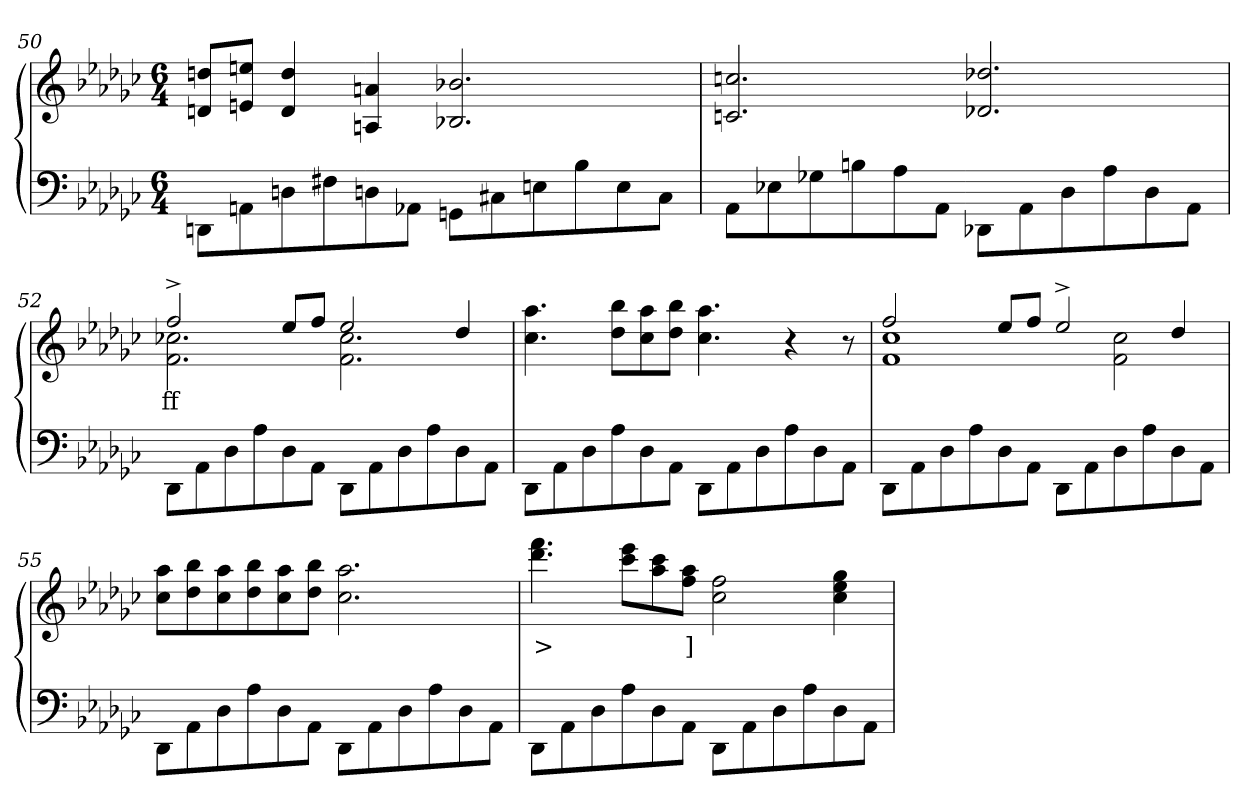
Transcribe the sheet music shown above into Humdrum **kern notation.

**kern	**kern	**text
*part2	*part1	*part1
*staff2	*staff1	*staff1
*clefF4	*clefG2	*
*k[b-e-a-d-g-c-]	*k[b-e-a-d-g-c-]	*
*M6/4	*M6/4	*
=50	=50	=50
8DDn\L	8ddn 8dnL	.
8AAn	8een 8enJ	.
8Dn	4dd 4d	.
8F#X	.	.
8Dn	4an 4An	.
8AA-XJ	.	.
8GGn\L	2.b-X 2.B-X	.
8C#X	.	.
8En	.	.
8B-	.	.
8E	.	.
8C#J	.	.
=51	=51	=51
8AA-L	2.ccn 2.cn	.
8E-X	.	.
8G-X	.	.
8Bn	.	.
8A-	.	.
8AA-J	.	.
8DD-X\L	2.dd-X 2.d-X	.
8AA-	.	.
8D-	.	.
8A-	.	.
8D-	.	.
8AA-J	.	.
=52	=52	=52
*	*^	*
8DD-\L	2ff^>	2.cc-X 2.f	ff
8AA-	.	.	.
8D-	.	.	.
8A-	.	.	.
8D-	8ee-L	.	.
8AA-J	8ffJ	.	.
8DD-\L	2ee-	2.cc- 2.f	.
8AA-	.	.	.
8D-	.	.	.
8A-	.	.	.
8D-	4dd-	.	.
8AA-J	.	.	.
*	*v	*v	*
=53	=53	=53
8DD-\L	4.aa- 4.cc-	.
8AA-	.	.
8D-	.	.
8A-	8bb- 8dd-L	.
8D-	8aa- 8cc-	.
8AA-J	8bb- 8dd-J	.
8DD-\L	4.aa- 4.cc-	.
8AA-	.	.
8D-	.	.
8A-	4r	.
8D-	.	.
8AA-J	8r	.
=54	=54	=54
*	*^	*
8DD-\L	2ff	1cc- 1f	.
8AA-	.	.	.
8D-	.	.	.
8A-	.	.	.
8D-	8ee-L	.	.
8AA-J	8ffJ	.	.
8DD-\L	2ee-^>	.	.
8AA-	.	.	.
8D-	.	2cc- 2f	.
8A-	.	.	.
8D-	4dd-	.	.
8AA-J	.	.	.
*	*v	*v	*
=55	=55	=55
8DD-\L	8aa- 8cc-L	.
8AA-	8bb- 8dd-	.
8D-	8aa- 8cc-	.
8A-	8bb- 8dd-	.
8D-	8aa- 8cc-	.
8AA-J	8bb- 8dd-J	.
8DD-\L	2.aa- 2.cc-	.
8AA-	.	.
8D-	.	.
8A-	.	.
8D-	.	.
8AA-J	.	.
=56	=56	=56
8DD-\L	4.fff 4.ddd-	>
8AA-	.	.
8D-	.	.
8A-	8eee- 8ccc-L	.
8D-	8ccc- 8aa-	.
8AA-J	8aa- 8ffJ	]
8DD-\L	2ff 2cc-	.
8AA-	.	.
8D-	.	.
8A-	.	.
8D-	4gg- 4ee- 4cc-	.
8AA-J	.	.
=	=	=
*-	*-	*-
